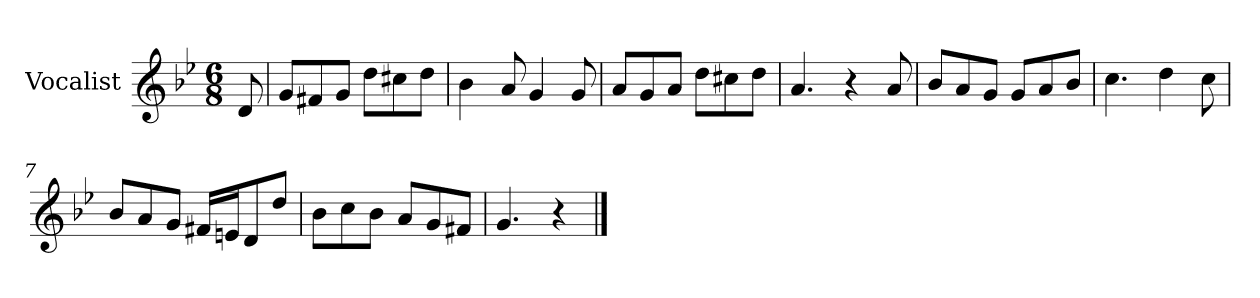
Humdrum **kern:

**kern
*part1
*staff1
*I"Vocalist
*k[b-e-]
*g:
*M6/8
=
8d
=1
8gL
8f#X
8gJ
8ddL
8cc#X
8ddJ
=2
4b-
8a
4g
8g
=3
8aL
8g
8aJ
8ddL
8cc#X
8ddJ
=4
4.a
4r
8a
=5
8b-L
8a
8gJ
8gL
8a
8b-J
=6
4.cc
4dd
8cc
=7
8b-L
8a
8gJ
16f#XLL
16enJ
8d
8ddJ
=8
8b-L
8cc
8b-J
8aL
8g
8f#XJ
=9
4.g
4r
==
*-
